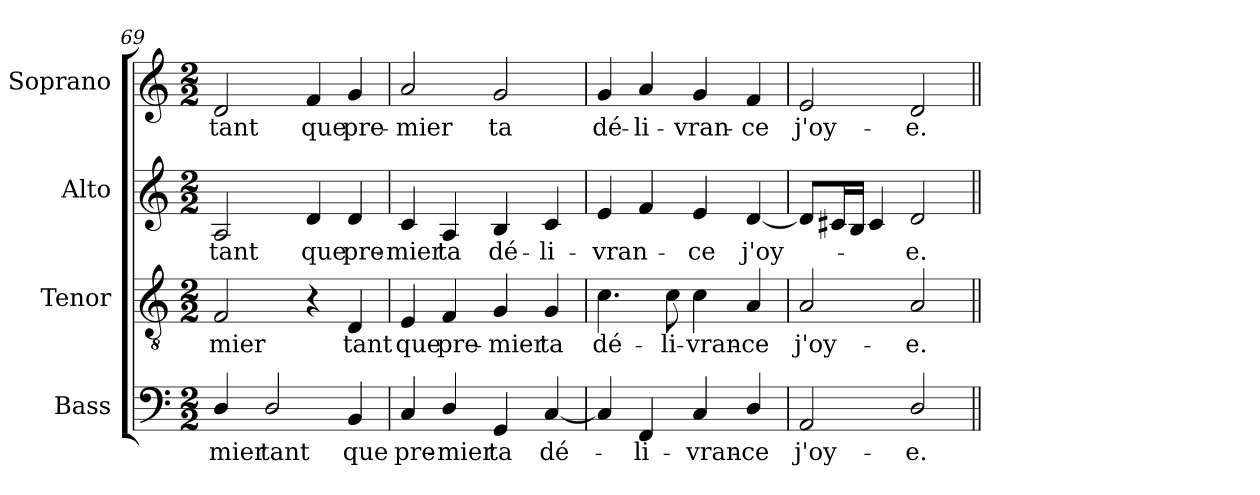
**kern	**text	**kern	**text	**kern	**text	**kern	**text
*part4	*part4	*part3	*part3	*part2	*part2	*part1	*part1
*staff4	*staff4	*staff3	*staff3	*staff2	*staff2	*staff1	*staff1
*I"Bass	*	*I"Tenor	*	*I"Alto	*	*I"Soprano	*
*I'B.	*	*I'T.	*	*I'A.	*	*I'S.	*
!!LO:LB:g=z
*clefF4	*	*clefGv2	*	*clefG2	*	*clefG2	*
*	*	*ITrd7c12	*	*	*	*	*
*k[]	*	*k[]	*	*k[]	*	*k[]	*
*C:	*	*C:	*	*C:	*	*C:	*
*M2/2	*	*M2/2	*	*M2/2	*	*M2/2	*
=69	=69	=69	=69	=69	=69	=69	=69
!	!LO:LY:b:color=#000000	!	!	!	!	!	!
!	!	!	!LO:LY:b:color=#000000	!	!	!	!
!	!	!	!	!	!LO:LY:b:color=#000000	!	!
!	!	!	!	!	!	!	!LO:LY:b:color=#000000
4Di/	-mier	2FFi/	-mier	2Ai/	tant	2di/	tant
!	!LO:LY:b:color=#000000	!	!	!	!	!	!
2Di/	tant	.	.	.	.	.	.
!	!	!	!	!	!LO:LY:b:color=#000000	!	!
!	!	!	!	!	!	!	!LO:LY:b:color=#000000
.	.	4r	.	4di/	que	4fi/	que
!	!LO:LY:b:color=#000000	!	!	!	!	!	!
!	!	!	!LO:LY:b:color=#000000	!	!	!	!
!	!	!	!	!	!LO:LY:b:color=#000000	!	!
!	!	!	!	!	!	!	!LO:LY:b:color=#000000
4BBi/	que	4DDi/	tant	4di/	pre-	4gi/	pre-
=70	=70	=70	=70	=70	=70	=70	=70
!	!LO:LY:b:color=#000000	!	!	!	!	!	!
!	!	!	!LO:LY:b:color=#000000	!	!	!	!
!	!	!	!	!	!LO:LY:b:color=#000000	!	!
!	!	!	!	!	!	!	!LO:LY:b:color=#000000
4Ci/	pre-	4EEi/	que	4ci/	-mier	2ai/	-mier
!	!LO:LY:b:color=#000000	!	!	!	!	!	!
!	!	!	!LO:LY:b:color=#000000	!	!	!	!
!	!	!	!	!	!LO:LY:b:color=#000000	!	!
4Di/	-mier	4FFi/	pre-	4Ai/	ta	.	.
!	!LO:LY:b:color=#000000	!	!	!	!	!	!
!	!	!	!LO:LY:b:color=#000000	!	!	!	!
!	!	!	!	!	!LO:LY:b:color=#000000	!	!
!	!	!	!	!	!	!	!LO:LY:b:color=#000000
4GGi/	ta	4GGi/	-mier	4Bi/	dé-	2gi/	ta
!	!LO:LY:b:color=#000000	!	!	!	!	!	!
!	!	!	!LO:LY:b:color=#000000	!	!	!	!
!	!	!	!	!	!LO:LY:b:color=#000000	!	!
[4Ci/	dé-	4GGi/	ta	4ci/	-li-	.	.
=71	=71	=71	=71	=71	=71	=71	=71
!	!	!	!LO:LY:b:color=#000000	!	!	!	!
!	!	!	!	!	!LO:LY:b:color=#000000	!	!
!	!	!	!	!	!	!	!LO:LY:b:color=#000000
4Ci/]	.	4.Ci\	dé-	4ei/	-vran-	4gi/	dé-
!	!LO:LY:b:color=#000000	!	!	!	!	!	!
!	!	!	!	!	!	!	!LO:LY:b:color=#000000
4FFi/	-li-	.	.	4fi/	.	4ai/	-li-
!	!	!	!LO:LY:b:color=#000000	!	!	!	!
.	.	8Ci\	-li-	.	.	.	.
!	!LO:LY:b:color=#000000	!	!	!	!	!	!
!	!	!	!LO:LY:b:color=#000000	!	!	!	!
!	!	!	!	!	!LO:LY:b:color=#000000	!	!
!	!	!	!	!	!	!	!LO:LY:b:color=#000000
4Ci/	-vran-	4Ci\	-vran-	4ei/	-ce	4gi/	-vran-
!	!LO:LY:b:color=#000000	!	!	!	!	!	!
!	!	!	!LO:LY:b:color=#000000	!	!	!	!
!	!	!	!	!	!LO:LY:b:color=#000000	!	!
!	!	!	!	!	!	!	!LO:LY:b:color=#000000
4Di/	-ce	4AAi/	-ce	[4di/	j'oy-	4fi/	-ce
=72	=72	=72	=72	=72	=72	=72	=72
!	!LO:LY:b:color=#000000	!	!	!	!	!	!
!	!	!	!LO:LY:b:color=#000000	!	!	!	!
!	!	!	!	!	!	!	!LO:LY:b:color=#000000
2AAi/	j'oy-	2AAi/	j'oy-	8di/L]	.	2ei/	j'oy-
.	.	.	.	16c#Xi/L	.	.	.
.	.	.	.	16Bi/JJ	.	.	.
.	.	.	.	4c#i/	.	.	.
!	!LO:LY:b:color=#000000	!	!	!	!	!	!
!	!	!	!LO:LY:b:color=#000000	!	!	!	!
!	!	!	!	!	!LO:LY:b:color=#000000	!	!
!	!	!	!	!	!	!	!LO:LY:b:color=#000000
2Di/	-e.	2AAi/	-e.	2di/	-e.	2di/	-e.
=||	=||	=||	=||	=||	=||	=||	=||
*-	*-	*-	*-	*-	*-	*-	*-
